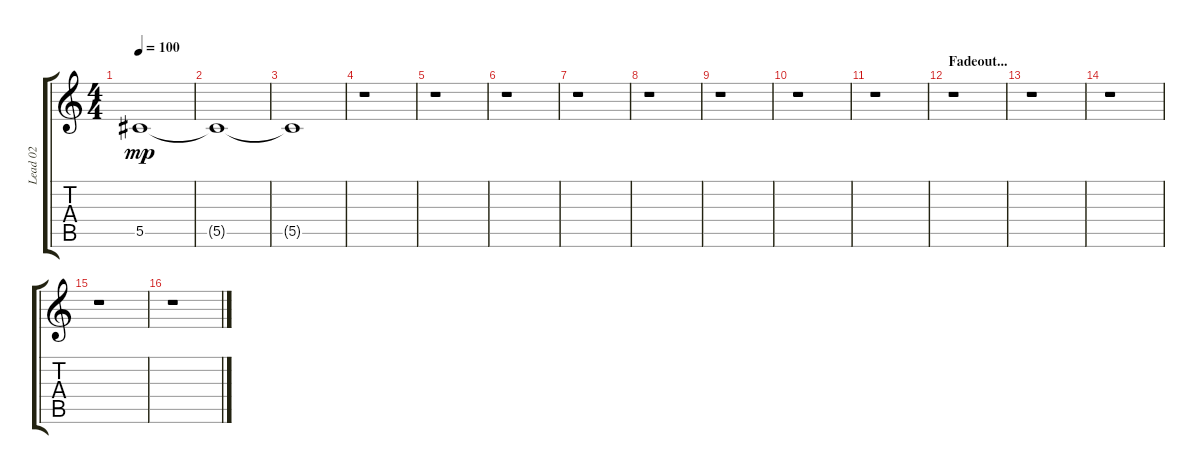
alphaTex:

\track ("Lead 02" "Lead 02") {instrument distortionguitar}
\staff {score tabs}
\tuning (Eb4 Bb3 Gb3 Db3 Ab2 Db2) {hide}
\ts (4 4)
\tempo 100
\clef g2
\ks c
5.5.1{dy mp} |
5.5{t}.1 |
5.5{t}.1 |
r.1 |
r.1 |
r.1 |
r.1 |
r.1 |
r.1 |
r.1 |
r.1 |
\section ("" "Fadeout...")
r.1 |
r.1 |
r.1 |
r.1 |
r.1
